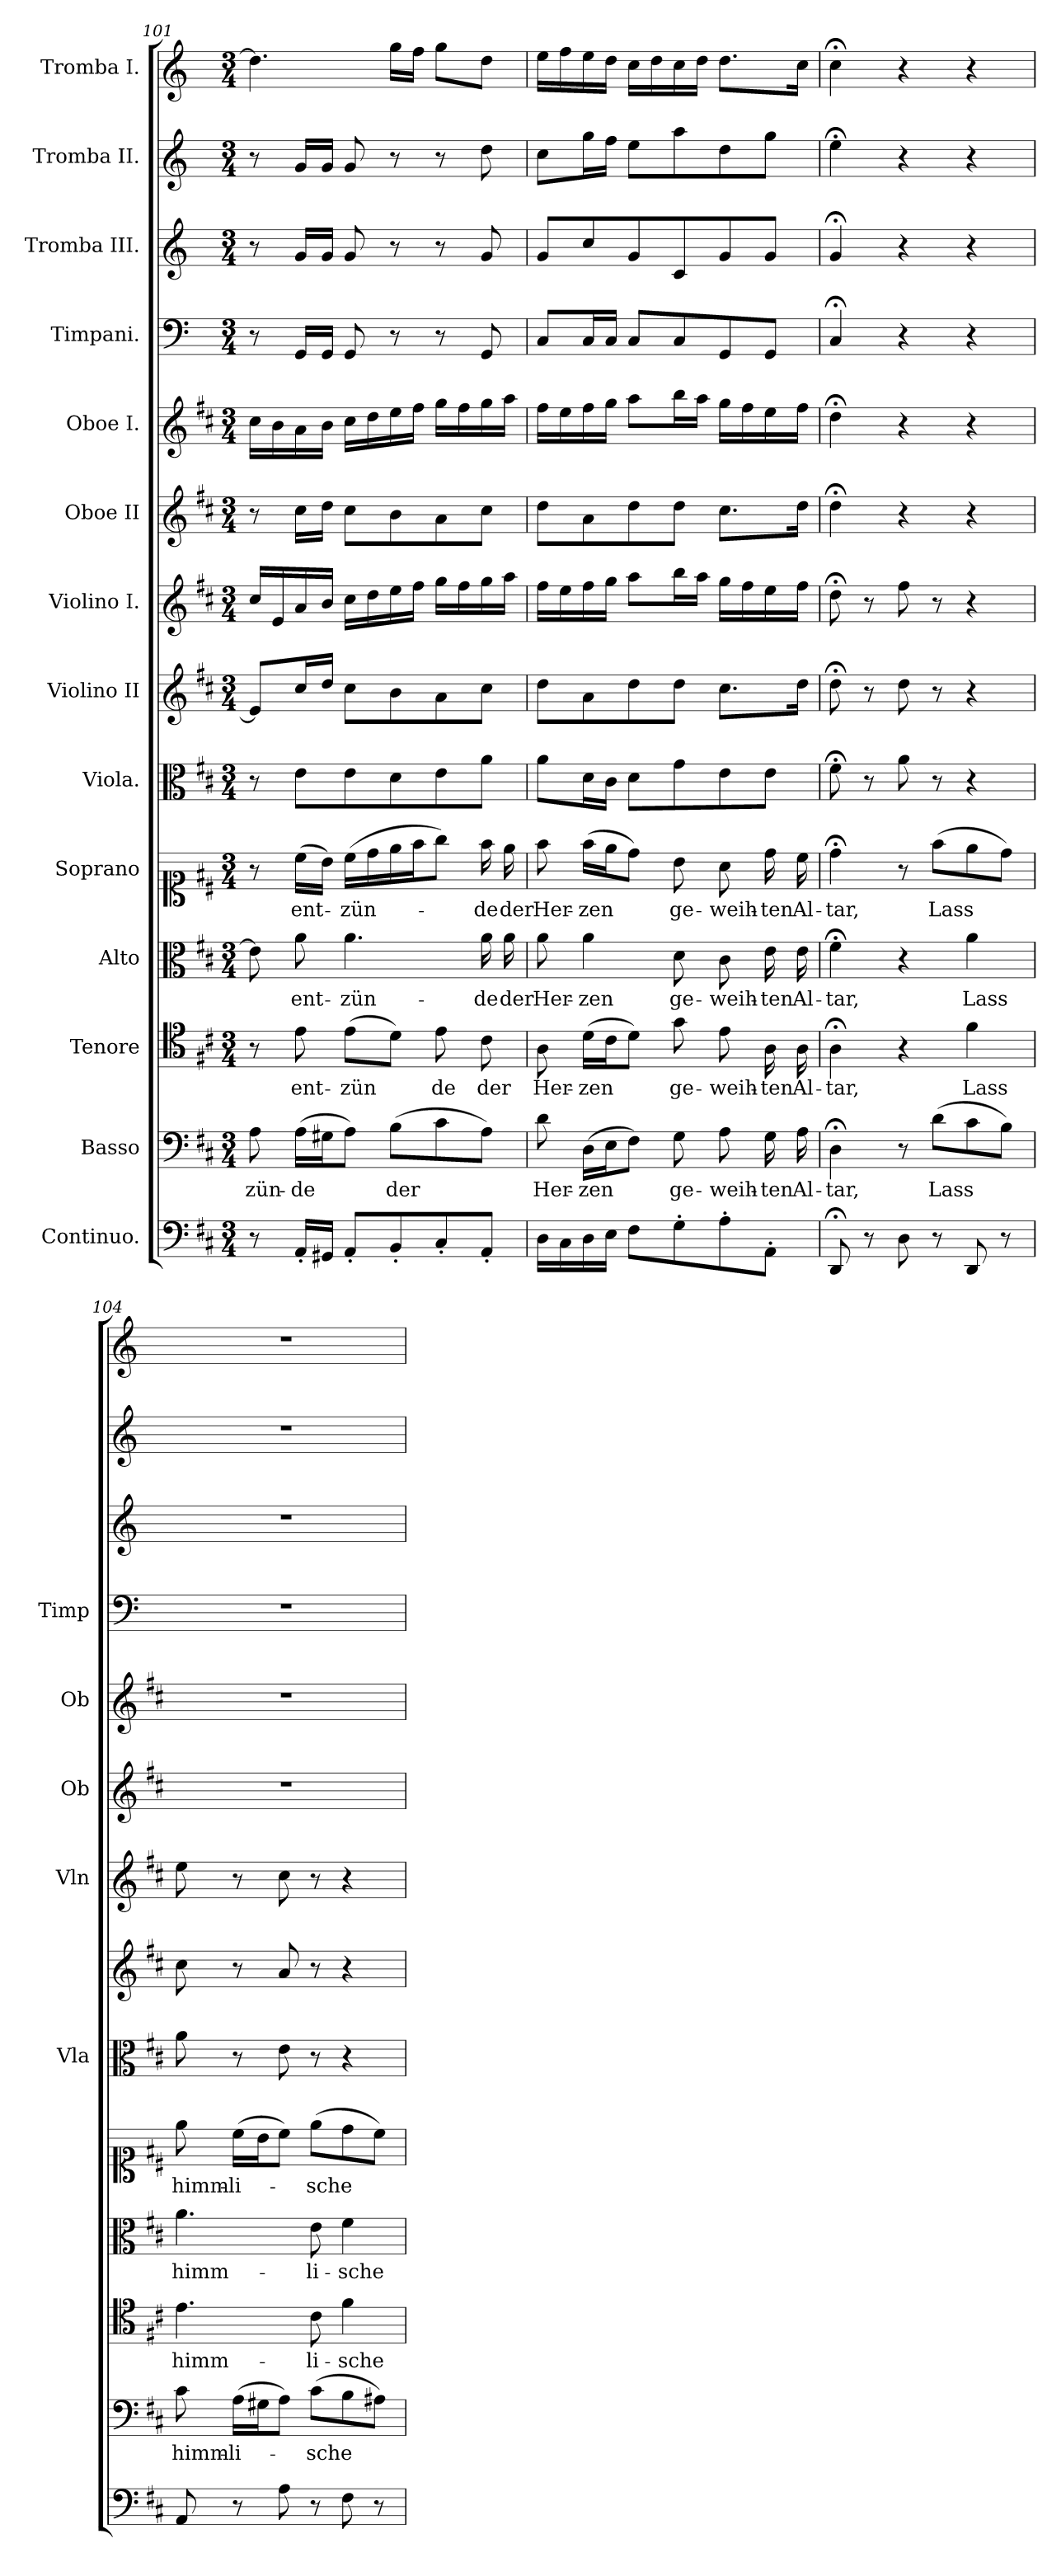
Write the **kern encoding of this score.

**kern	**kern	**text	**kern	**text	**kern	**text	**kern	**text	**kern	**kern	**kern	**kern	**kern	**kern	**kern	**kern	**kern
*part14	*part13	*part13	*part12	*part12	*part11	*part11	*part10	*part10	*part9	*part8	*part7	*part6	*part5	*part4	*part3	*part2	*part1
*staff14	*staff13	*staff13	*staff12	*staff12	*staff11	*staff11	*staff10	*staff10	*staff9	*staff8	*staff7	*staff6	*staff5	*staff4	*staff3	*staff2	*staff1
*I"Continuo.	*I"Basso	*	*I"Tenore	*	*I"Alto	*	*I"Soprano	*	*I"Viola.	*I"Violino II	*I"Violino I.	*I"Oboe II	*I"Oboe I.	*I"Timpani.	*I"Tromba III.	*I"Tromba II.	*I"Tromba I.
*	*	*	*	*	*	*	*	*	*I'Vla	*	*I'Vln	*I'Ob	*I'Ob	*I'Timp	*	*	*
*clefF4	*clefF4	*	*clefC4	*	*clefC3	*	*clefC1	*	*clefC3	*clefG2	*clefG2	*clefG2	*clefG2	*clefF4	*clefG2	*clefG2	*clefG2
*	*	*	*	*	*	*	*	*	*	*	*	*	*	*ITrd-1c-2	*ITrd1c2	*ITrd1c2	*ITrd1c2
*k[f#c#]	*k[f#c#]	*	*k[f#c#]	*	*k[f#c#]	*	*k[f#c#]	*	*k[f#c#]	*k[f#c#]	*k[f#c#]	*k[f#c#]	*k[f#c#]	*k[f#c#]	*k[b-e-]	*k[b-e-]	*k[b-e-]
*M3/4	*M3/4	*	*M3/4	*	*M3/4	*	*M3/4	*	*M3/4	*M3/4	*M3/4	*M3/4	*M3/4	*M3/4	*M3/4	*M3/4	*M3/4
=101	=101	=101	=101	=101	=101	=101	=101	=101	=101	=101	=101	=101	=101	=101	=101	=101	=101
!	!	!LO:LY:b	!	!	!	!	!	!	!	!	!	!	!	!	!	!	!
8r	8A\	zün-	8r	.	8e\]	.	8r	.	8r	8e/L]	16cc#/LL	8r	16cc#\LL	8r	8r	8r	4.cc\]
.	.	.	.	.	.	.	.	.	.	.	16e/	.	16b\	.	.	.	.
!	!	!LO:LY:b	!	!LO:LY:b	!	!LO:LY:b	!	!LO:LY:b	!	!	!	!	!	!	!	!	!
16AA'/LL	(>16A\LL	-de	8e\	ent-	8a\	ent-	(>16cc#\LL	-ent-	8e\L	16cc#/L	16a/	16cc#\LL	16a\	16AA/LL	16f/LL	16f/LL	.
16GG#X/JJ	16G#X\J	.	.	.	.	.	16b\JJ)	.	.	16dd/JJ	16b/JJ	16dd\JJ	16b\JJ	16AA/JJ	16f/JJ	16f/JJ	.
!	!	!	!	!LO:LY:b	!	!LO:LY:b	!	!LO:LY:b	!	!	!	!	!	!	!	!	!
8AA'/L	8A\J)	.	(>8e\L	-zün	4.a\	-zün-	(>16cc#\LL	-zün-	8e\	8cc#\L	16cc#\LL	8cc#\L	16cc#\LL	8AA/	8f/	8f/	.
.	.	.	.	.	.	.	16dd\	.	.	.	16dd\	.	16dd\	.	.	.	.
!	!	!LO:LY:b	!	!	!	!	!	!	!	!	!	!	!	!	!	!	!
8BB'/	(>8B\L	der	8d\J)	.	.	.	16ee\	.	8d\	8b\	16ee\	8b\	16ee\	8r	8r	8r	16ff\LL
.	.	.	.	.	.	.	16ff#\J	.	.	.	16ff#\JJ	.	16ff#\JJ	.	.	.	16ee-\JJ
!	!	!	!	!LO:LY:b	!	!	!	!	!	!	!	!	!	!	!	!	!
8C#'/	8c#\	.	8e\	de	.	.	8gg\J)	.	8e\	8a\	16gg\LL	8a\	16gg\LL	8r	8r	8r	8ff\L
.	.	.	.	.	.	.	.	.	.	.	16ff#\	.	16ff#\	.	.	.	.
!	!	!	!	!LO:LY:b	!	!LO:LY:b	!	!LO:LY:b	!	!	!	!	!	!	!	!	!
8AA'/J	8A\J)	.	8c#\	der	16a\	-de	16ff#\	de	8a\J	8cc#\J	16gg\	8cc#\J	16gg\	8AA/	8f/	8cc\	8cc\J
!	!	!	!	!	!	!LO:LY:b	!	!LO:LY:b	!	!	!	!	!	!	!	!	!
.	.	.	.	.	16a\	der	16ee\	der	.	.	16aa\JJ	.	16aa\JJ	.	.	.	.
!!LO:PB:g=z
=102	=102	=102	=102	=102	=102	=102	=102	=102	=102	=102	=102	=102	=102	=102	=102	=102	=102
!	!	!LO:LY:b	!	!LO:LY:b	!	!LO:LY:b	!	!LO:LY:b	!	!	!	!	!	!	!	!	!
16D\LL	8d\	Her-	8A\	Her-	8a\	Her-	8ff#\	Her-	8a\L	8dd\L	16ff#\LL	8dd\L	16ff#\LL	8D/L	8f/L	8b-\L	16dd\LL
16C#\	.	.	.	.	.	.	.	.	.	.	16ee\	.	16ee\	.	.	.	16ee-\
!	!	!LO:LY:b	!	!LO:LY:b	!	!LO:LY:b	!	!LO:LY:b	!	!	!	!	!	!	!	!	!
16D\	(>16D\LL	-zen	(>16d\LL	-zen	4a\	-zen	(>16ff#\LL	-zen	16d\L	8a\	16ff#\	8a\	16ff#\	16D/L	8b-/	16ff\L	16dd\
16E\JJ	16E\J	.	16c#\J	.	.	.	16ee\J	.	16c#\JJ	.	16gg\JJ	.	16gg\JJ	16D/JJ	.	16ee-\JJ	16cc\JJ
8F#\L	8F#\J)	.	8d\J)	.	.	.	8dd\J)	.	8d\L	8dd\	8aa\L	8dd\	8aa\L	8D/L	8f/	8dd\L	16b-\LL
.	.	.	.	.	.	.	.	.	.	.	.	.	.	.	.	.	16cc\
!	!	!LO:LY:b	!	!LO:LY:b	!	!LO:LY:b	!	!LO:LY:b	!	!	!	!	!	!	!	!	!
8G'\	8G\	ge-	8g\	ge-	8d\	ge-	8b\	ge-	8g\	8dd\J	16bb\L	8dd\J	16bb\L	8D/	8B-/	8gg\	16b-\
.	.	.	.	.	.	.	.	.	.	.	16aa\JJ	.	16aa\JJ	.	.	.	16cc\JJ
!	!	!LO:LY:b	!	!LO:LY:b	!	!LO:LY:b	!	!LO:LY:b	!	!	!	!	!	!	!	!	!
8A'\	8A\	-weih-	8e\	-weih-	8c#\	-weih-	8a\	-weih-	8e\	8.cc#\L	16gg\LL	8.cc#\L	16gg\LL	8AA/	8f/	8cc\	8.cc\L
.	.	.	.	.	.	.	.	.	.	.	16ff#\	.	16ff#\	.	.	.	.
!	!	!LO:LY:b	!	!LO:LY:b	!	!LO:LY:b	!	!LO:LY:b	!	!	!	!	!	!	!	!	!
8AA'\J	16G\	-ten	16A\	-ten	16e\	-ten	16dd\	-ten	8e\J	.	16ee\	.	16ee\	8AA/J	8f/J	8ff\J	.
!	!	!LO:LY:b	!	!LO:LY:b	!	!LO:LY:b	!	!LO:LY:b	!	!	!	!	!	!	!	!	!
.	16A\	Al-	16A\	Al-	16e\	Al-	16cc#\	Al-	.	16dd\Jk	16ff#\JJ	16dd\Jk	16ff#\JJ	.	.	.	16b-\Jk
=103	=103	=103	=103	=103	=103	=103	=103	=103	=103	=103	=103	=103	=103	=103	=103	=103	=103
!	!	!LO:LY:b	!	!LO:LY:b	!	!LO:LY:b	!	!LO:LY:b	!	!	!	!	!	!	!	!	!
8DD;</	4D;<\	-tar,	4A;<\	-tar,	4f#;<\	-tar,	4dd;<\	-tar,	8f#;<\	8dd;<\	8dd;<\	4dd;<\	4dd;<\	4D;</	4f;</	4dd;<\	4b-;<\
8r	.	.	.	.	.	.	.	.	8r	8r	8r	.	.	.	.	.	.
8D\	8r	.	4r	.	4r	.	8r	.	8a\	8dd\	8ff#\	4r	4r	4r	4r	4r	4r
!	!	!LO:LY:b	!	!	!	!	!	!LO:LY:b	!	!	!	!	!	!	!	!	!
8r	(>8d\L	Lass	.	.	.	.	(>8ff#\L	Lass	8r	8r	8r	.	.	.	.	.	.
!	!	!	!	!LO:LY:b	!	!LO:LY:b	!	!	!	!	!	!	!	!	!	!	!
8DD/	8c#\	.	4f#\	Lass	4a\	Lass	8ee\	.	4r	4r	4r	4r	4r	4r	4r	4r	4r
8r	8B\J)	.	.	.	.	.	8dd\J)	.	.	.	.	.	.	.	.	.	.
=104	=104	=104	=104	=104	=104	=104	=104	=104	=104	=104	=104	=104	=104	=104	=104	=104	=104
!	!	!LO:LY:b	!	!LO:LY:b	!	!LO:LY:b	!	!LO:LY:b	!	!	!	!	!	!	!	!	!
8AA/	8c#\	-himm-	4.e\	himm-	4.a\	himm-	8ee\	himm-	8a\	8cc#\	8ee\	2.r	2.r	2.r	2.r	2.r	2.r
!	!	!LO:LY:b	!	!	!	!	!	!LO:LY:b	!	!	!	!	!	!	!	!	!
8r	(>16A\LL	-li-	.	.	.	.	(>16cc#\LL	-li-	8r	8r	8r	.	.	.	.	.	.
.	16G#X\J	.	.	.	.	.	16b\J	.	.	.	.	.	.	.	.	.	.
8A\	8A\J)	.	.	.	.	.	8cc#\J)	.	8e\	8a/	8cc#\	.	.	.	.	.	.
!	!	!LO:LY:b	!	!LO:LY:b	!	!LO:LY:b	!	!LO:LY:b	!	!	!	!	!	!	!	!	!
8r	(>8c#\L	sche	8c#\	-li-	8e\	-li-	(>8ee\L	-sche	8r	8r	8r	.	.	.	.	.	.
!	!	!	!	!LO:LY:b	!	!LO:LY:b	!	!	!	!	!	!	!	!	!	!	!
8F#\	8B\	.	4f#\	-sche	4f#\	-sche	8dd\	.	4r	4r	4r	.	.	.	.	.	.
8r	8A#X\J)	.	.	.	.	.	8cc#\J)	.	.	.	.	.	.	.	.	.	.
=	=	=	=	=	=	=	=	=	=	=	=	=	=	=	=	=	=
*-	*-	*-	*-	*-	*-	*-	*-	*-	*-	*-	*-	*-	*-	*-	*-	*-	*-
